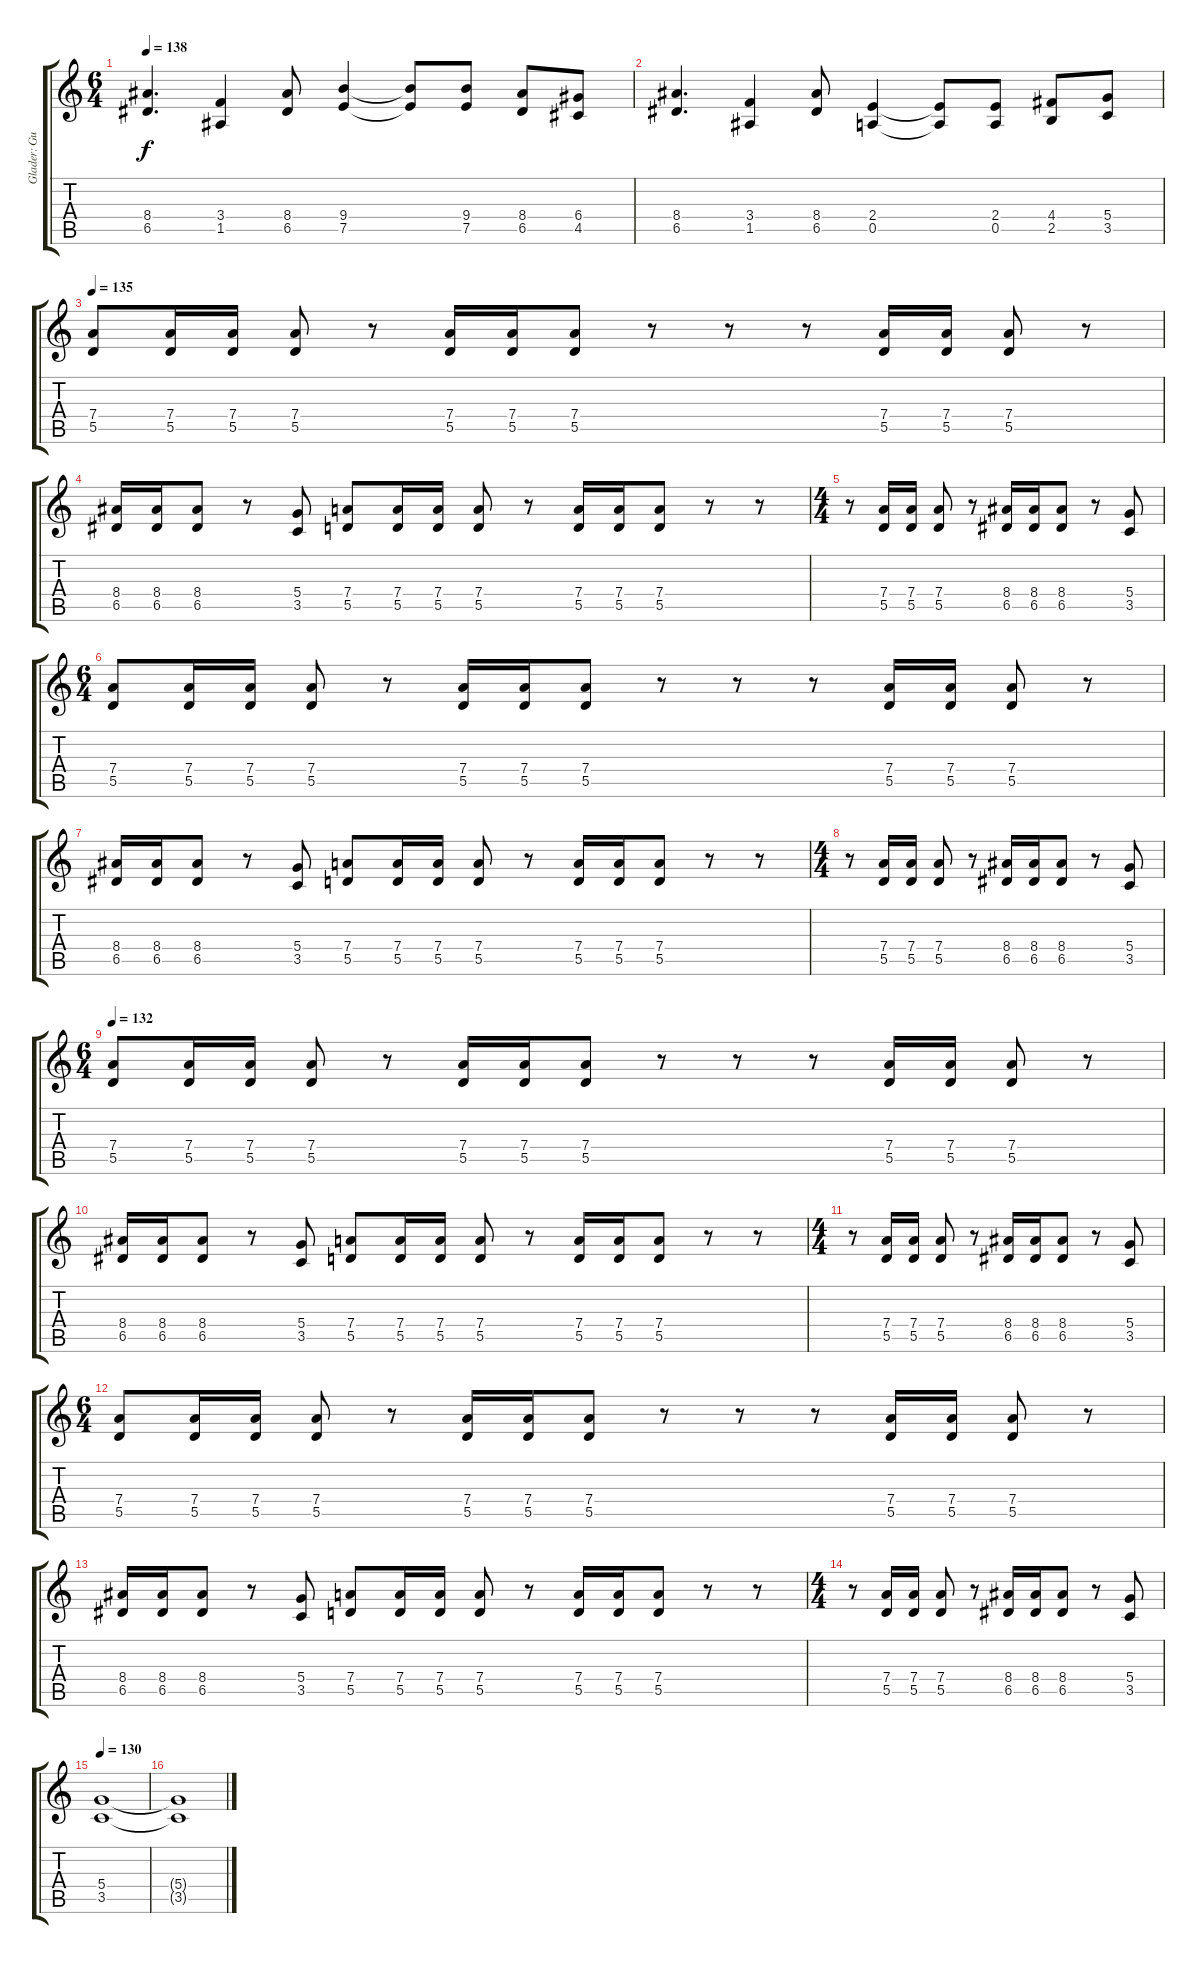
\track ("Glader: Guitar 1" "Glader: Gu") {instrument acousticguitarsteel}
\staff {score tabs}
\tuning (E4 B3 G3 D3 A2 E2) {hide}
\ts (6 4)
\tempo 138
\clef g2
\ks c
(8.4 6.5).4{d dy f} (3.4 1.5).4 (8.4 6.5).8 (9.4 7.5).4 (9.4{t} 7.5{t}).8 (9.4 7.5).8 (8.4 6.5).8 (6.4 4.5).8 |
(8.4 6.5).4{d} (3.4 1.5).4 (8.4 6.5).8 (2.4 0.5).4 (2.4{t} 0.5{t}).8 (2.4 0.5).8 (4.4 2.5).8 (5.4 3.5).8 |
\tempo 135
(7.4 5.5).8 (7.4 5.5).16 (7.4 5.5).16 (7.4 5.5).8 r.8 (7.4 5.5).16 (7.4 5.5).16 (7.4 5.5).8 r.8 r.8 r.8 (7.4 5.5).16 (7.4 5.5).16 (7.4 5.5).8 r.8 |
(8.4 6.5).16 (8.4 6.5).16 (8.4 6.5).8 r.8 (5.4 3.5).8 (7.4 5.5).8 (7.4 5.5).16 (7.4 5.5).16 (7.4 5.5).8 r.8 (7.4 5.5).16 (7.4 5.5).16 (7.4 5.5).8 r.8 r.8 |
\ts (4 4)
r.8 (7.4 5.5).16 (7.4 5.5).16 (7.4 5.5).8 r.8 (8.4 6.5).16 (8.4 6.5).16 (8.4 6.5).8 r.8 (5.4 3.5).8 |
\ts (6 4)
(7.4 5.5).8 (7.4 5.5).16 (7.4 5.5).16 (7.4 5.5).8 r.8 (7.4 5.5).16 (7.4 5.5).16 (7.4 5.5).8 r.8 r.8 r.8 (7.4 5.5).16 (7.4 5.5).16 (7.4 5.5).8 r.8 |
(8.4 6.5).16 (8.4 6.5).16 (8.4 6.5).8 r.8 (5.4 3.5).8 (7.4 5.5).8 (7.4 5.5).16 (7.4 5.5).16 (7.4 5.5).8 r.8 (7.4 5.5).16 (7.4 5.5).16 (7.4 5.5).8 r.8 r.8 |
\ts (4 4)
r.8 (7.4 5.5).16 (7.4 5.5).16 (7.4 5.5).8 r.8 (8.4 6.5).16 (8.4 6.5).16 (8.4 6.5).8 r.8 (5.4 3.5).8 |
\ts (6 4)
\tempo 132
(7.4 5.5).8 (7.4 5.5).16 (7.4 5.5).16 (7.4 5.5).8 r.8 (7.4 5.5).16 (7.4 5.5).16 (7.4 5.5).8 r.8 r.8 r.8 (7.4 5.5).16 (7.4 5.5).16 (7.4 5.5).8 r.8 |
(8.4 6.5).16 (8.4 6.5).16 (8.4 6.5).8 r.8 (5.4 3.5).8 (7.4 5.5).8 (7.4 5.5).16 (7.4 5.5).16 (7.4 5.5).8 r.8 (7.4 5.5).16 (7.4 5.5).16 (7.4 5.5).8 r.8 r.8 |
\ts (4 4)
r.8 (7.4 5.5).16 (7.4 5.5).16 (7.4 5.5).8 r.8 (8.4 6.5).16 (8.4 6.5).16 (8.4 6.5).8 r.8 (5.4 3.5).8 |
\ts (6 4)
(7.4 5.5).8 (7.4 5.5).16 (7.4 5.5).16 (7.4 5.5).8 r.8 (7.4 5.5).16 (7.4 5.5).16 (7.4 5.5).8 r.8 r.8 r.8 (7.4 5.5).16 (7.4 5.5).16 (7.4 5.5).8 r.8 |
(8.4 6.5).16 (8.4 6.5).16 (8.4 6.5).8 r.8 (5.4 3.5).8 (7.4 5.5).8 (7.4 5.5).16 (7.4 5.5).16 (7.4 5.5).8 r.8 (7.4 5.5).16 (7.4 5.5).16 (7.4 5.5).8 r.8 r.8 |
\ts (4 4)
r.8 (7.4 5.5).16 (7.4 5.5).16 (7.4 5.5).8 r.8 (8.4 6.5).16 (8.4 6.5).16 (8.4 6.5).8 r.8 (5.4 3.5).8 |
\tempo 130
(5.4 3.5).1 |
(5.4{t} 3.5{t}).1
